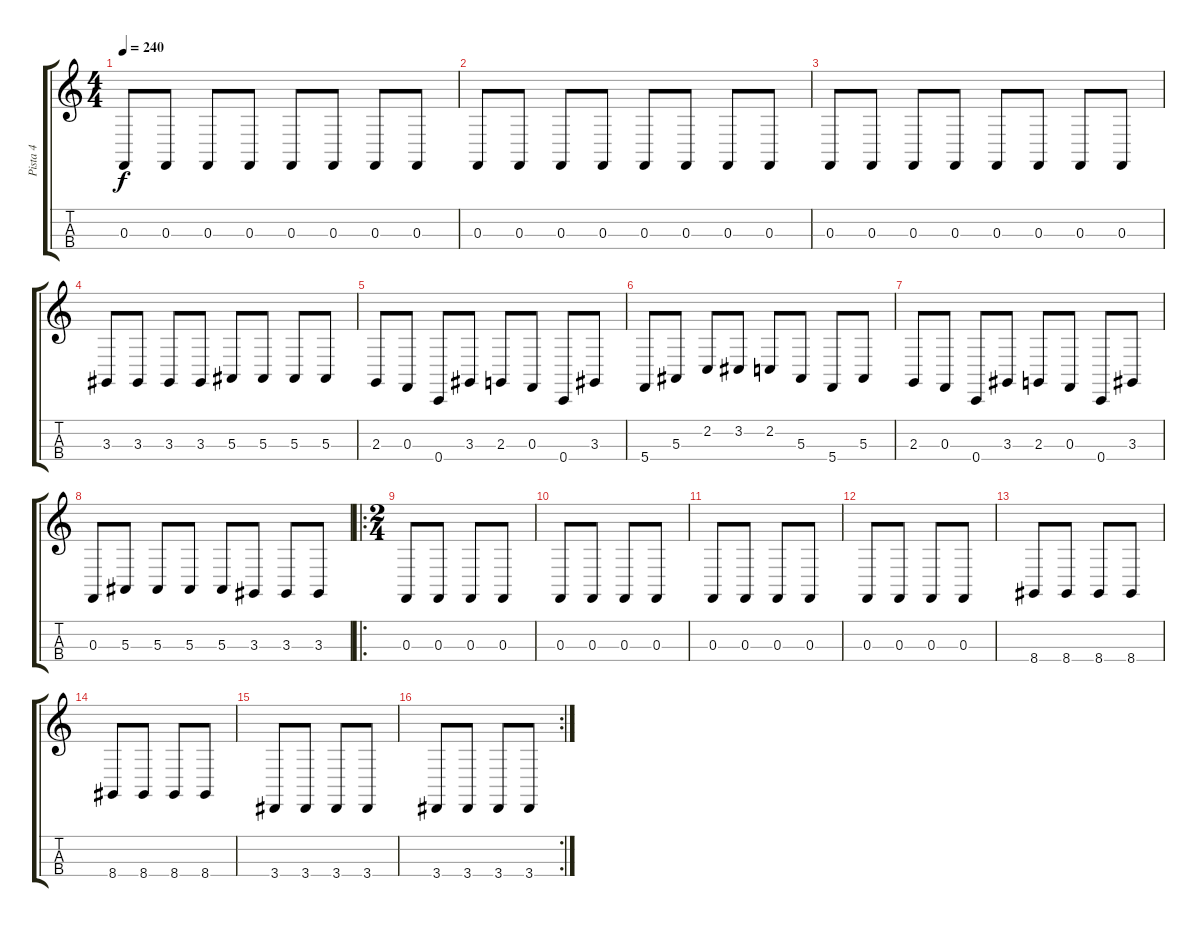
\track ("Pista 4" "Pista 4") {instrument cello}
\staff {score tabs}
\tuning (Eb3 Bb2 F2 C2) {hide}
\ts (4 4)
\tempo 240
\clef g2
\ks c
0.3.8{dy f} 0.3.8 0.3.8 0.3.8 0.3.8 0.3.8 0.3.8 0.3.8 |
0.3.8 0.3.8 0.3.8 0.3.8 0.3.8 0.3.8 0.3.8 0.3.8 |
0.3.8 0.3.8 0.3.8 0.3.8 0.3.8 0.3.8 0.3.8 0.3.8 |
3.3.8 3.3.8 3.3.8 3.3.8 5.3.8 5.3.8 5.3.8 5.3.8 |
2.3.8 0.3.8 0.4.8 3.3.8 2.3.8 0.3.8 0.4.8 3.3.8 |
5.4.8 5.3.8 2.2.8 3.2.8 2.2.8 5.3.8 5.4.8 5.3.8 |
2.3.8 0.3.8 0.4.8 3.3.8 2.3.8 0.3.8 0.4.8 3.3.8 |
0.3.8 5.3.8 5.3.8 5.3.8 5.3.8 3.3.8 3.3.8 3.3.8 |
\ro
\ts (2 4)
0.3.8 0.3.8 0.3.8 0.3.8 |
0.3.8 0.3.8 0.3.8 0.3.8 |
0.3.8 0.3.8 0.3.8 0.3.8 |
0.3.8 0.3.8 0.3.8 0.3.8 |
8.4.8 8.4.8 8.4.8 8.4.8 |
8.4.8 8.4.8 8.4.8 8.4.8 |
3.4.8 3.4.8 3.4.8 3.4.8 |
\rc 2
3.4.8 3.4.8 3.4.8 3.4.8
